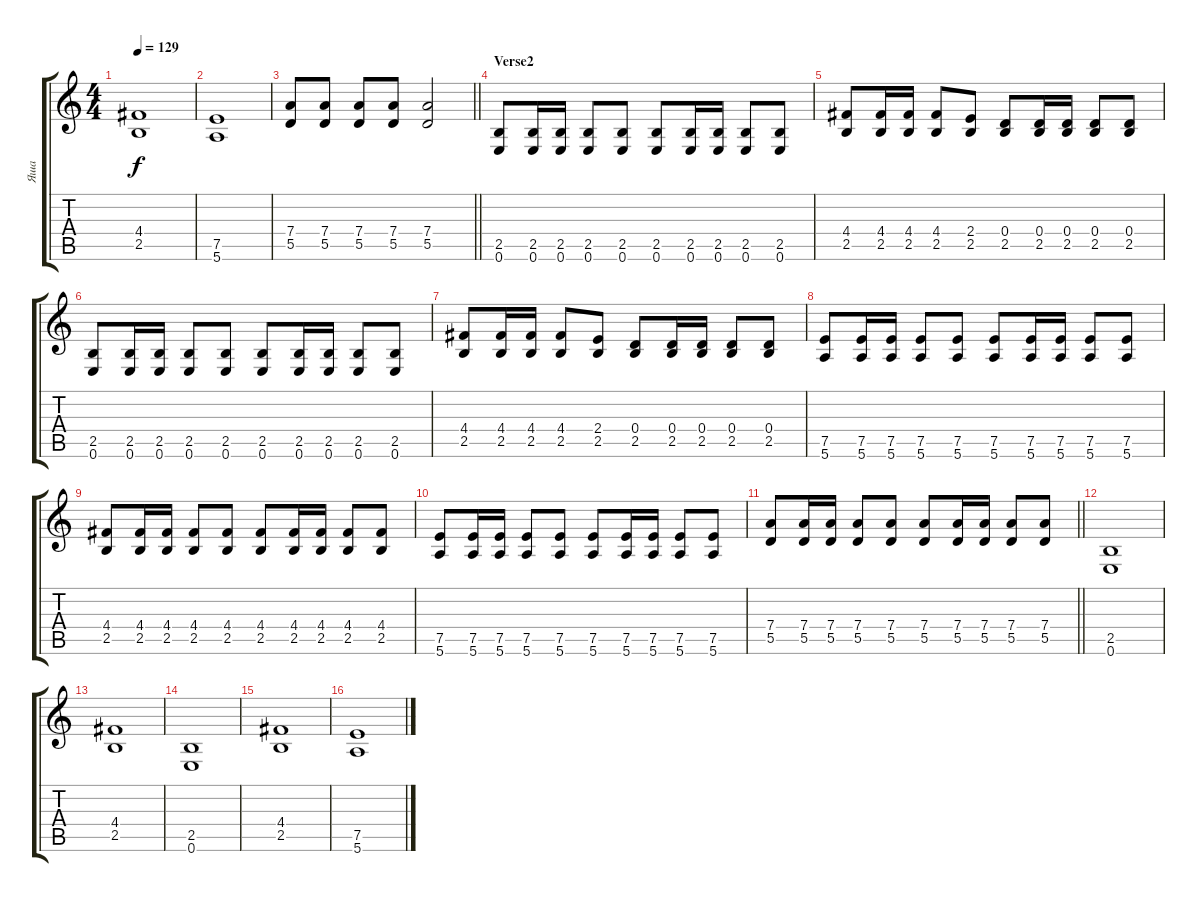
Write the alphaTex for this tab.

\track ("Яша" "Яша") {instrument electricguitarmuted}
\staff {score tabs}
\tuning (E4 B3 G3 D3 A2 E2) {hide}
\ts (4 4)
\tempo 129
\clef g2
\ks c
(4.4 2.5).1{dy f} |
(7.5 5.6).1 |
\barLineRight lightlight
(7.4 5.5).8 (7.4 5.5).8 (7.4 5.5).8 (7.4 5.5).8 (7.4 5.5).2 |
\section ("" "Verse2")
(2.5 0.6).8 (2.5 0.6).16 (2.5 0.6).16 (2.5 0.6).8 (2.5 0.6).8 (2.5 0.6).8 (2.5 0.6).16 (2.5 0.6).16 (2.5 0.6).8 (2.5 0.6).8 |
(4.4 2.5).8 (4.4 2.5).16 (4.4 2.5).16 (4.4 2.5).8 (2.4 2.5).8 (0.4 2.5).8 (0.4 2.5).16 (0.4 2.5).16 (0.4 2.5).8 (0.4 2.5).8 |
(2.5 0.6).8 (2.5 0.6).16 (2.5 0.6).16 (2.5 0.6).8 (2.5 0.6).8 (2.5 0.6).8 (2.5 0.6).16 (2.5 0.6).16 (2.5 0.6).8 (2.5 0.6).8 |
(4.4 2.5).8 (4.4 2.5).16 (4.4 2.5).16 (4.4 2.5).8 (2.4 2.5).8 (0.4 2.5).8 (0.4 2.5).16 (0.4 2.5).16 (0.4 2.5).8 (0.4 2.5).8 |
(7.5 5.6).8 (7.5 5.6).16 (7.5 5.6).16 (7.5 5.6).8 (7.5 5.6).8 (7.5 5.6).8 (7.5 5.6).16 (7.5 5.6).16 (7.5 5.6).8 (7.5 5.6).8 |
(4.4 2.5).8 (4.4 2.5).16 (4.4 2.5).16 (4.4 2.5).8 (4.4 2.5).8 (4.4 2.5).8 (4.4 2.5).16 (4.4 2.5).16 (4.4 2.5).8 (4.4 2.5).8 |
(7.5 5.6).8 (7.5 5.6).16 (7.5 5.6).16 (7.5 5.6).8 (7.5 5.6).8 (7.5 5.6).8 (7.5 5.6).16 (7.5 5.6).16 (7.5 5.6).8 (7.5 5.6).8 |
\barLineRight lightlight
(7.4 5.5).8 (7.4 5.5).16 (7.4 5.5).16 (7.4 5.5).8 (7.4 5.5).8 (7.4 5.5).8 (7.4 5.5).16 (7.4 5.5).16 (7.4 5.5).8 (7.4 5.5).8 |
(2.5 0.6).1 |
(4.4 2.5).1 |
(2.5 0.6).1 |
(4.4 2.5).1 |
(7.5 5.6).1
